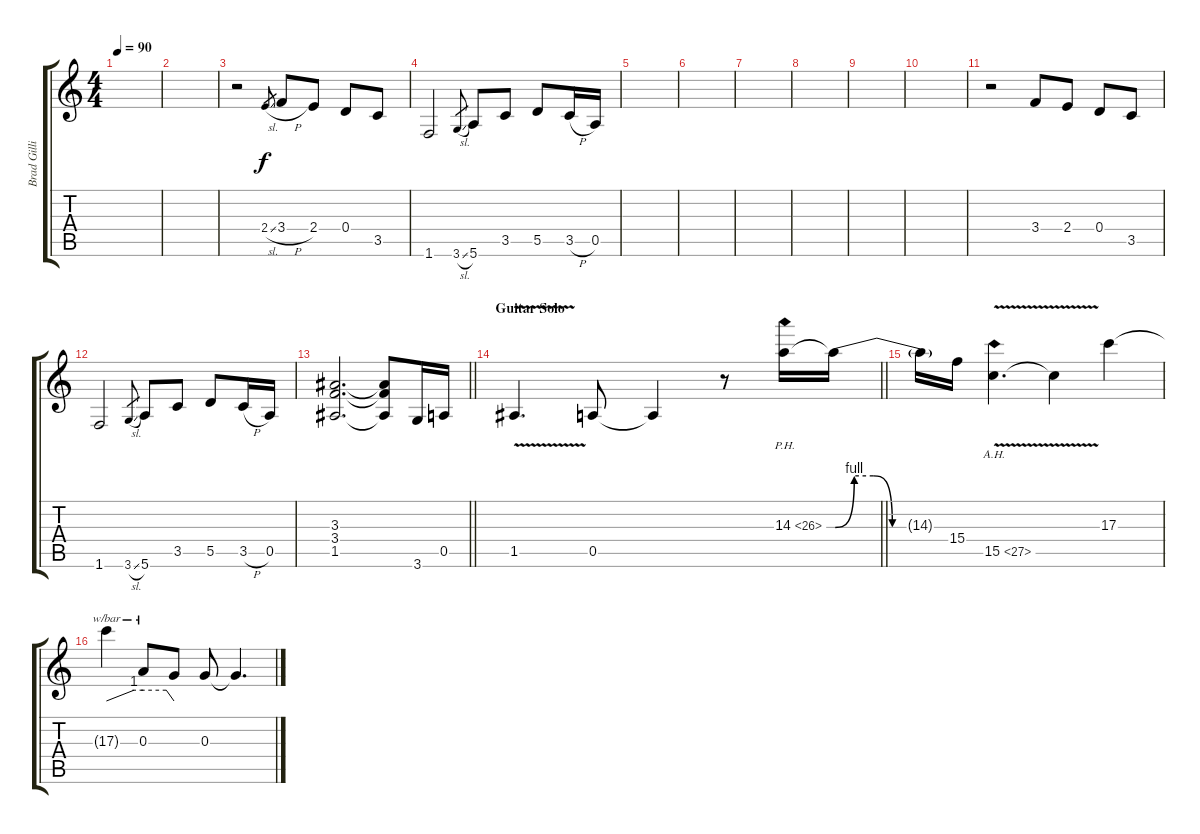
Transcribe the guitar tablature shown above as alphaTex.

\track ("Brad Gillis Lead" "Brad Gilli") {instrument distortionguitar}
\staff {score tabs}
\tuning (E4 B3 G3 D3 A2 E2) {hide}
\ts (4 4)
\tempo 90
\clef g2
\ks c
|
|
r.2 2.4{sl}.8{gr} 3.4{h}.8 2.4.8 0.4.8 3.5.8 |
1.6.2 3.6{sl}.8{gr} 5.6.8 3.5.8 5.5.8 3.5{h}.16 0.5.16 |
|
|
|
|
|
|
r.2 3.4.8 2.4.8 0.4.8 3.5.8 |
1.6.2 3.6{sl}.8{gr} 5.6.8 3.5.8 5.5.8 3.5{h}.16 0.5.16 |
\barLineRight lightlight
(3.3 3.4 1.5).2{d} (3.3{t} 3.4{t} 1.5{t}).8 3.6.16 0.5.16 |
\section ("" "Guitar Solo")
\barLineRight lightlight
1.5{v}.4{d} 0.5.8 0.5{t}.4 r.8 14.3{ph 12}.16 14.3{be (custom 0 0 10 4 20 4 30 0 60 0) t}.16 |
14.3{t}.16 15.4.16 15.5{ah 12 v}.4{d} 15.5{t}.4 17.3.4 |
17.3{t}.4{tbe (custom default 0 0 45 4 60 4)} 0.3.8{tbe (custom default 0 4 45 4 60 0)} 0.3{t}.8 0.3.8 0.3{t}.4{d}
